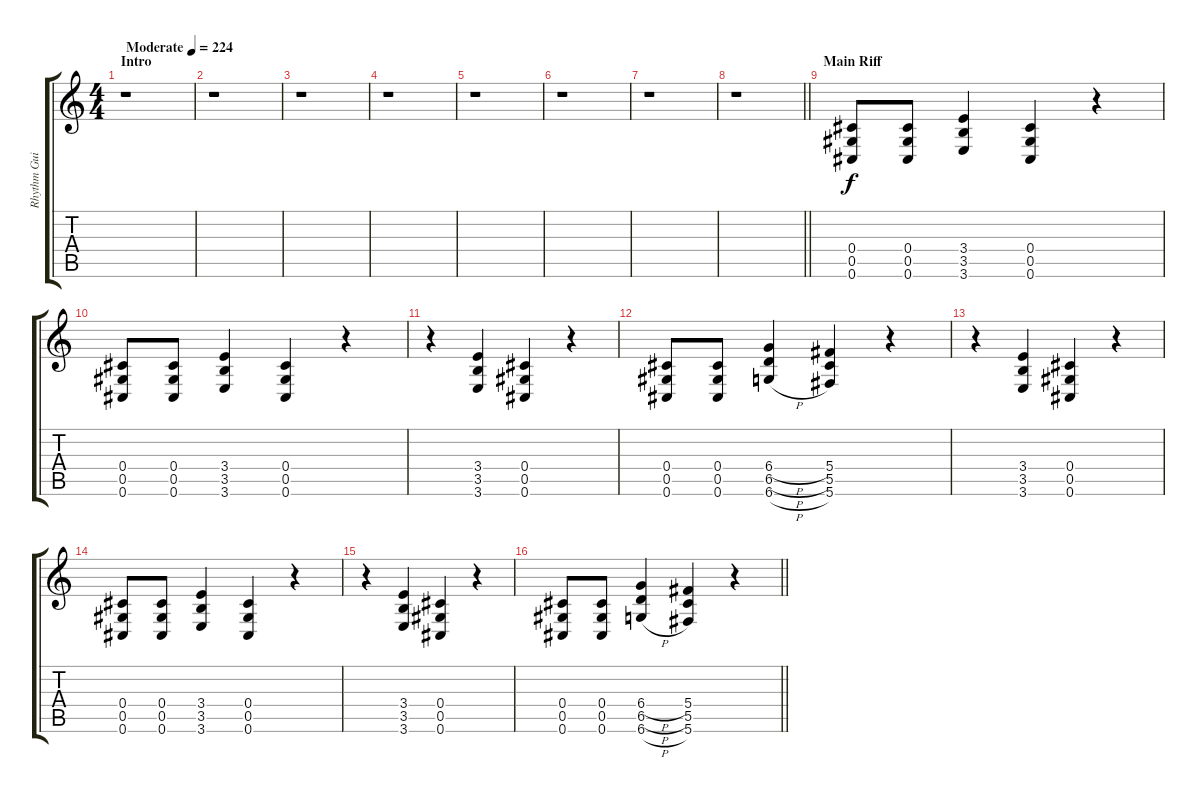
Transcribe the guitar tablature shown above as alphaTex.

\track ("Rhythm Guitar" "Rhythm Gui") {instrument distortionguitar}
\staff {score tabs}
\tuning (Eb4 Bb3 Gb3 Db3 Ab2 Db2) {hide}
\ts (4 4)
\section ("" "Intro")
\tempo (224 "Moderate")
\clef g2
\ks c
r.1{dy f instrument distortionguitar} |
r.1 |
r.1 |
r.1 |
r.1 |
r.1 |
r.1 |
\barLineRight lightlight
r.1 |
\section ("" "Main Riff")
(0.4 0.5 0.6).8 (0.4 0.5 0.6).8 (3.4 3.5 3.6).4 (0.4 0.5 0.6).4 r.4 |
(0.4 0.5 0.6).8 (0.4 0.5 0.6).8 (3.4 3.5 3.6).4 (0.4 0.5 0.6).4 r.4 |
r.4 (3.4 3.5 3.6).4 (0.4 0.5 0.6).4 r.4 |
(0.4 0.5 0.6).8 (0.4 0.5 0.6).8 (6.4{h} 6.5{h} 6.6{h}).4 (5.4 5.5 5.6).4 r.4 |
r.4 (3.4 3.5 3.6).4 (0.4 0.5 0.6).4 r.4 |
(0.4 0.5 0.6).8 (0.4 0.5 0.6).8 (3.4 3.5 3.6).4 (0.4 0.5 0.6).4 r.4 |
r.4 (3.4 3.5 3.6).4 (0.4 0.5 0.6).4 r.4 |
\barLineRight lightlight
(0.4 0.5 0.6).8 (0.4 0.5 0.6).8 (6.4{h} 6.5{h} 6.6{h}).4 (5.4 5.5 5.6).4 r.4
